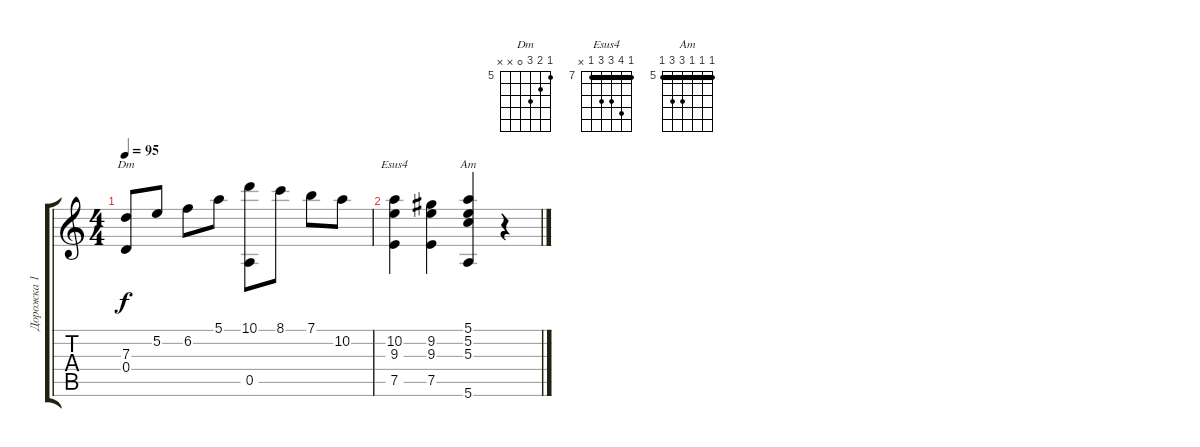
\track ("Дорожка 1" "Дорожка 1") {instrument acousticguitarnylon}
\staff {score tabs}
\tuning (E4 B3 G3 D3 A2 E2) {hide}
\chord ("Dm" 5 6 7 0 x x) {firstfret 5}
\chord ("Esus4" 7 10 9 9 7 x) {firstfret 7 barre 7}
\chord ("Am" 5 5 5 7 7 5) {firstfret 5 barre 5}
\ts (4 4)
\tempo 95
\clef g2
\ks c
(7.3 0.4).8{ch "Dm" dy f} 5.2.8 6.2.8 5.1.8 (10.1 0.5).8 8.1.8 7.1.8 10.2.8 |
(10.2 9.3 7.5).4{ch "Esus4"} (9.2 9.3 7.5).4 (5.1 5.2 5.3 5.6).4{ch "Am"} r.4
